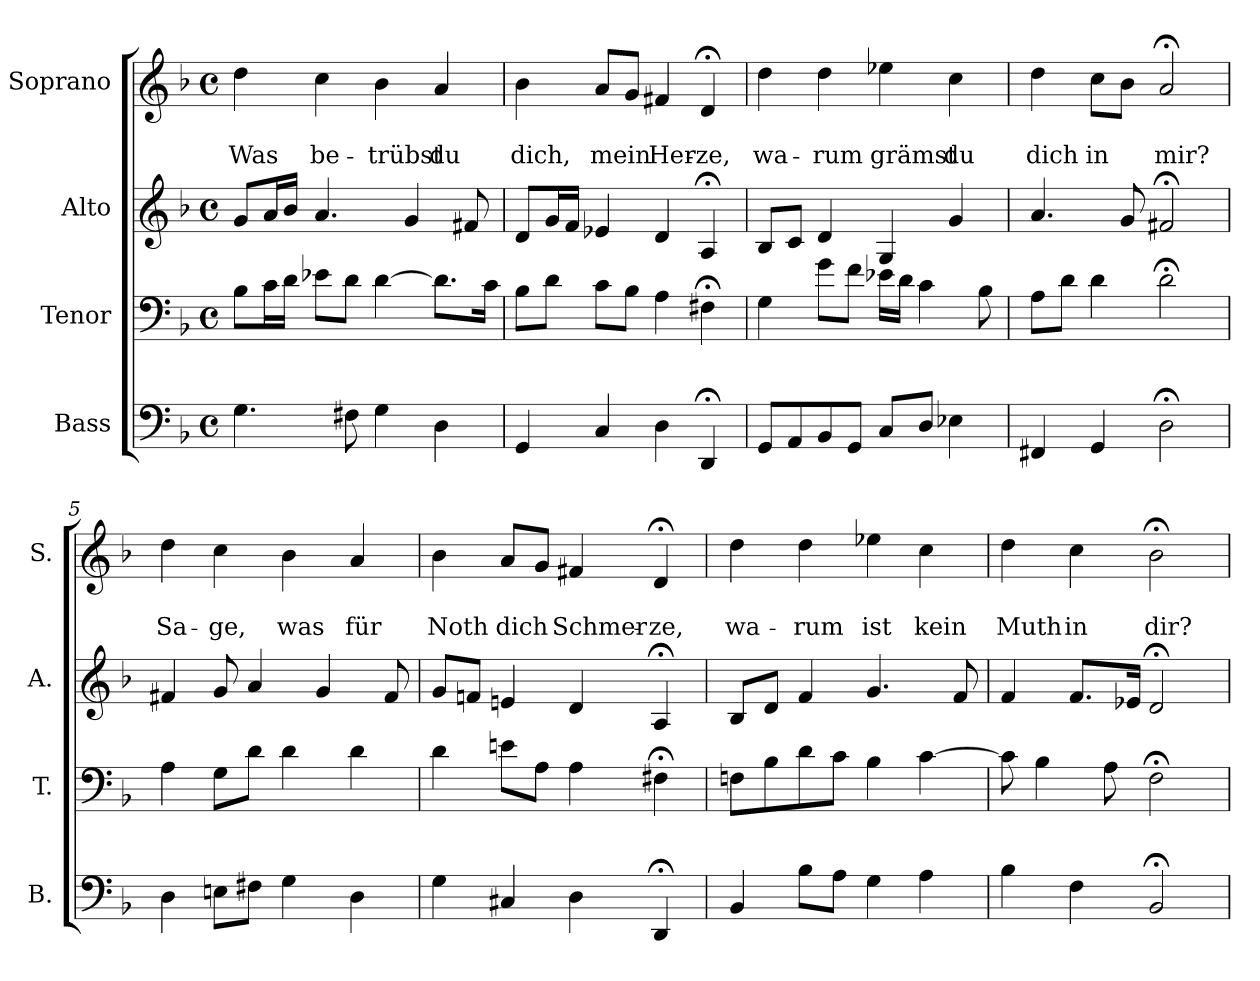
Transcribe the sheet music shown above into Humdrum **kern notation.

**kern	**kern	**kern	**kern	**text	**text
*part4	*part3	*part2	*part1	*part1	*part1
*staff4	*staff3	*staff2	*staff1	*staff1	*staff1
*I"Bass	*I"Tenor	*I"Alto	*I"Soprano	*	*
*I'B.	*I'T.	*I'A.	*I'S.	*	*
*clefF4	*clefF4	*clefG2	*clefG2	*	*
*k[b-]	*k[b-]	*k[b-]	*k[b-]	*	*
*d:	*d:	*d:	*d:	*	*
*M4/4	*M4/4	*M4/4	*M4/4	*	*
*met(c)	*met(c)	*met(c)	*met(c)	*	*
=1	=1	=1	=1	=1	=1
4.G\	8B-\L	8g/L	4dd\	.	Was
.	16c\L	16a/L	.	.	.
.	16d\JJ	16b-/JJ	.	.	.
.	8e-X\L	4.a/	4cc\	.	be-
8F#X\	8d\J	.	.	.	.
4G\	[4d\	.	4b-\	.	-trübst
.	.	4g/	.	.	.
4D\	8.d\L]	.	4a/	.	du
.	.	8f#X/	.	.	.
.	16c\Jk	.	.	.	.
=2	=2	=2	=2	=2	=2
4GG/	8B-\L	8d/L	4b-\	.	dich,
.	8d\J	16g/L	.	.	.
.	.	16f/JJ	.	.	.
4C/	8c\L	4e-X/	8a/L	.	mein
.	8B-\J	.	8g/J	.	.
4D\	4A\	4d/	4f#X/	.	Her-
4DD;</	4F#X;<\	4A;</	4d;</	.	-ze,
=3	=3	=3	=3	=3	=3
8GG/L	4G\	8B-/L	4dd\	.	wa-
8AA/	.	8c/J	.	.	.
8BB-/	8g\L	4d/	4dd\	.	-rum
8GG/J	8f\J	.	.	.	.
8C/L	16e-X\LL	4G/	4ee-X\	.	grämst
.	16d\JJ	.	.	.	.
8D/J	4c\	.	.	.	.
4E-X\	.	4g/	4cc\	.	du
.	8B-\	.	.	.	.
=4	=4	=4	=4	=4	=4
4FF#X/	8A\L	4.a/	4dd\	.	dich
.	8d\J	.	.	.	.
4GG/	4d\	.	8cc\L	.	in
.	.	8g/	8b-\J	.	.
2D;<\	2d;<\	2f#X;</	2a;</	.	mir?
!!LO:LB:g=z
=5	=5	=5	=5	=5	=5
4D\	4A\	4f#X/	4dd\	.	Sa-
8En\L	8G\L	8g/	4cc\	.	-ge,
8F#X\J	8d\J	4a/	.	.	.
4G\	4d\	.	4b-\	.	was
.	.	4g/	.	.	.
4D\	4d\	.	4a/	.	für
.	.	8f#/	.	.	.
=6	=6	=6	=6	=6	=6
4G\	4d\	8g/L	4b-\	.	Noth
.	.	8fn/J	.	.	.
4C#X/	8en\L	4en/	8a/L	.	dich
.	8A\J	.	8g/J	.	.
4D\	4A\	4d/	4f#X/	.	Schmer-
4DD;</	4F#X;<\	4A;</	4d;</	.	-ze,
=7	=7	=7	=7	=7	=7
4BB-/	8Fn\L	8B-/L	4dd\	.	wa-
.	8B-\	8d/J	.	.	.
8B-\L	8d\	4f/	4dd\	.	-rum
8A\J	8c\J	.	.	.	.
4G\	4B-\	4.g/	4ee-X\	.	ist
4A\	[4c\	.	4cc\	.	kein
.	.	8f/	.	.	.
=8	=8	=8	=8	=8	=8
4B-\	8c\]	4f/	4dd\	.	Muth
.	4B-\	.	.	.	.
4F\	.	8.f/L	4cc\	.	in
.	8A\	.	.	.	.
.	.	16e-X/Jk	.	.	.
2BB-;</	2F;<\	2d;</	2b-;<\	.	dir?
=	=	=	=	=	=
*-	*-	*-	*-	*-	*-
